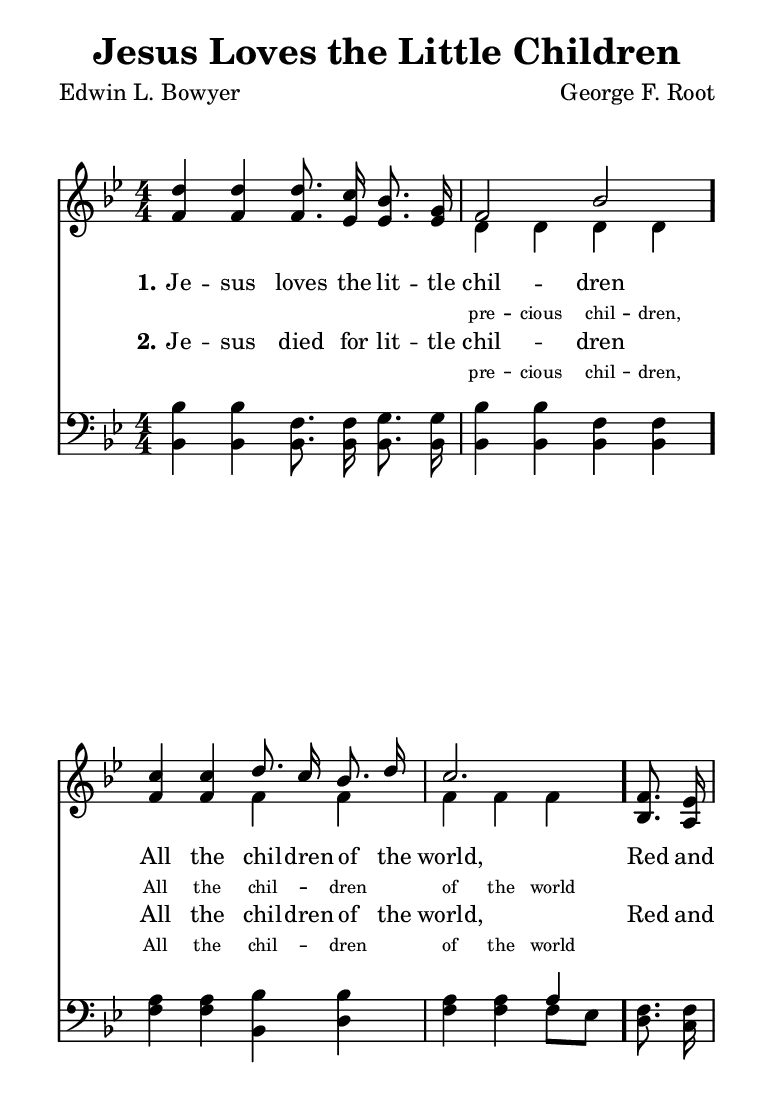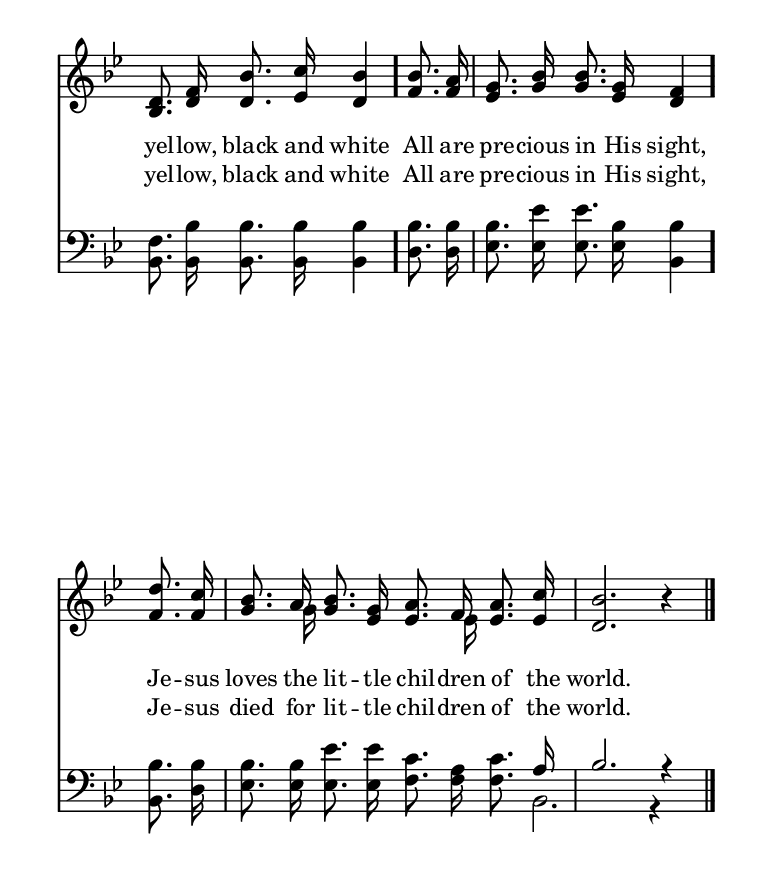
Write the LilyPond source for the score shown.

\include "common/global.ily"
\paper {
  \include "common/paper.ily"
  ragged-last-bottom = ##t
  system-system-spacing.padding = 11
}

\header{
  %children
  hymnnumber = "345"
  title = "Jesus Loves the Little Children"
  tunename = ""
  meter = ""
  poet = "Edwin L. Bowyer"
  composer = "George F. Root"
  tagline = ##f
}

global = {
  \include "common/overrides.ily"
  \override Staff.TimeSignature.style = #'numbered
  \time 4/4
  \override Score.MetronomeMark.transparent = ##t % hide all fermata changes too
  \tempo 4=80
  \key bes \major
  \autoBeamOff
}

patternA = { c4 c c8. c16 c8. c16 | }
patternB = { c8. c16 }

notesSoprano = {
\global
\relative c'' {

  \changePitch \patternA { d d d c bes g } f2 bes |
  \changePitch \patternA { c c d c bes d } c2.
  \changePitch \patternB { f, ees | d f bes c } bes4
  \changePitch \patternB { bes a | g bes bes g } f
  \changePitch \patternB { d' c | bes a bes g a f a c | } bes2. r4

  \bar "|."

}
}

notesAlto = {
\global
\relative e' {

  \changePitch \patternA { f f f ees ees ees | } d4 d d d |
  f4 f f f | f f f
  \changePitch \patternB { bes, a | bes d d ees } d4
  \changePitch \patternB { f f | ees g g ees } d4
  \changePitch \patternB { f f | g g g ees ees ees ees ees | } d2. r4

}
}

notesTenor = {
\global
\relative a {

  \changePitch \patternA { bes bes f f g g | } bes4 bes f f |
  a4 a bes bes | a a a
  \changePitch \patternB { f f | f bes bes bes } bes4
  \changePitch \patternB { bes bes | bes ees ees bes } bes4
  \changePitch \patternB { bes bes | bes bes ees ees c a c a } bes2. r4

}
}

notesBass = {
\global
\relative f, {

  \changePitch \patternA { bes bes bes bes bes bes | } bes4 bes bes bes |
  f'4 f bes, d | f f f8[ ees]
  \changePitch \patternB { d c | bes bes bes bes } bes4
  \changePitch \patternB { d d | ees ees ees ees } bes4
  \changePitch \patternB { bes d | ees ees ees ees f f f } bes,2. r4

}
}

wordsA = \lyricmode {
\set stanza = "1."

Je -- sus loves the lit -- tle chil -- dren \bar "."
All the chil -- dren of the world, \bar "."
Red and yel -- low, black and white \bar "."
All are pre -- cious in His sight, \bar "."
Je -- sus loves the lit -- tle chil -- dren of the world. \bar "."

}

underWordsA = \lyricmode {

\override LyricText.font-size = #-2
\repeat unfold 6 { \skip 4 }
pre -- cious chil -- dren,
All the chil -- dren of the world

}

wordsB = \lyricmode {
\set stanza = "2."

Je -- sus died for lit -- tle chil -- dren
All the chil -- dren of the world,
Red and yel -- low, black and white
All are pre -- cious in His sight,
Je -- sus died for lit -- tle chil -- dren of the world.

}

underWordsB = \lyricmode {

\override LyricText.font-size = #-2
\repeat unfold 6 { \skip 4 }
pre -- cious chil -- dren,
All the chil -- dren of the world

}

\score {
  \context ChoirStaff <<
    \context Staff = upper <<
      \set Staff.autoBeaming = ##f
      \set ChoirStaff.systemStartDelimiter = #'SystemStartBar
      \set ChoirStaff.printPartCombineTexts = ##f
      \partcombine #'(2 . 9) \notesSoprano \notesAlto
      \context NullVoice = sopranos { \voiceOne << \notesSoprano >> }
      \context NullVoice = altos { \voiceTwo << \notesAlto >> }
      \context Lyrics = one   \lyricsto sopranos \wordsA
      \context Lyrics = two   \lyricsto altos    \underWordsA
      \context Lyrics = three \lyricsto sopranos \wordsB
      \context Lyrics = four  \lyricsto altos    \underWordsB
    >>
    \context Staff = men <<
      \set Staff.autoBeaming = ##f
      \clef bass
      \set ChoirStaff.printPartCombineTexts = ##f
      \partcombine #'(2 . 9) \notesTenor \notesBass
      \context NullVoice = tenors { \voiceOne << \notesTenor >> }
      \context NullVoice = basses { \voiceTwo << \notesBass >> }
    >>
  >>
  \layout {
    \include "common/layout.ily"
  }
  \midi{
    \include "common/midi.ily"
  }
}

\version "2.19.49"  % necessary for upgrading to future LilyPond versions.

% vi:set et ts=2 sw=2 ai nocindent syntax=lilypond:
